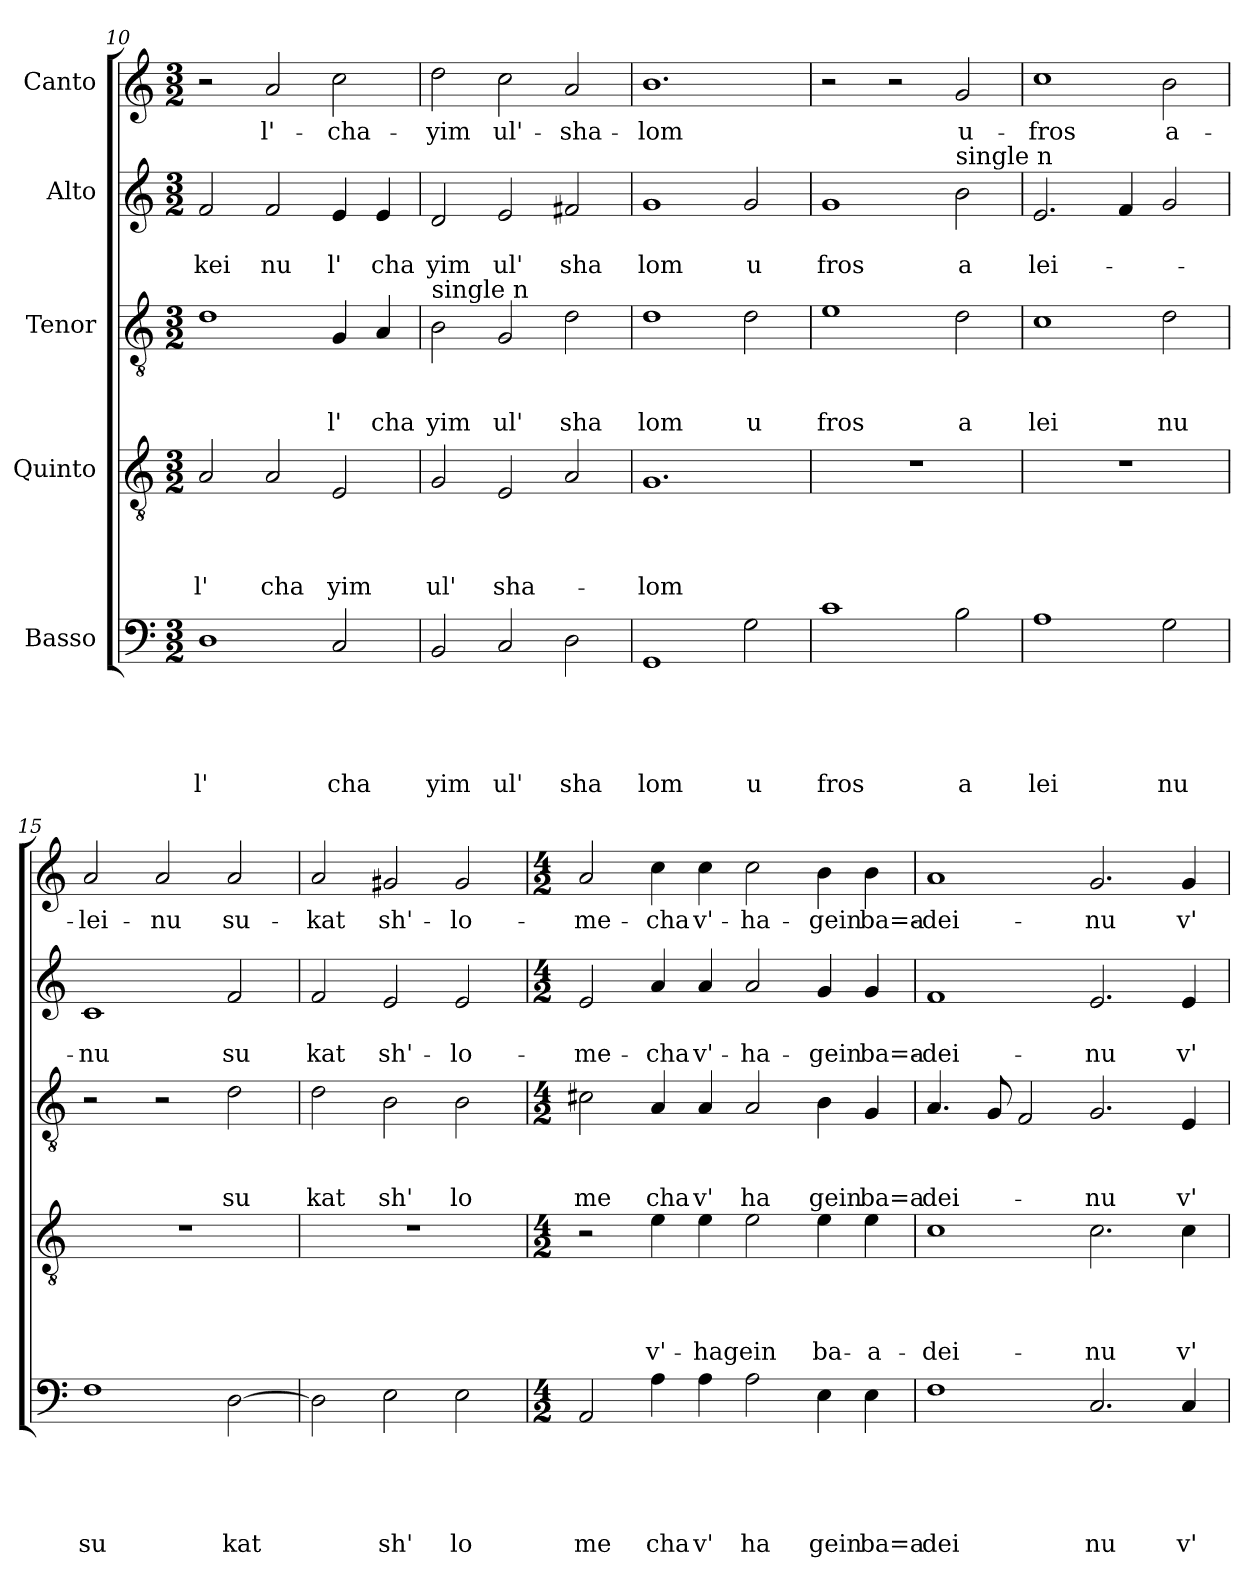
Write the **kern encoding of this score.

**kern	**text	**text	**text	**text	**text	**kern	**text	**text	**text	**text	**kern	**text	**text	**text	**kern	**text	**text	**kern	**text
*part5	*part5	*part5	*part5	*part5	*part5	*part4	*part4	*part4	*part4	*part4	*part3	*part3	*part3	*part3	*part2	*part2	*part2	*part1	*part1
*staff5	*staff5	*staff5	*staff5	*staff5	*staff5	*staff4	*staff4	*staff4	*staff4	*staff4	*staff3	*staff3	*staff3	*staff3	*staff2	*staff2	*staff2	*staff1	*staff1
*I"Basso	*	*	*	*	*	*I"Quinto	*	*	*	*	*I"Tenor	*	*	*	*I"Alto	*	*	*I"Canto	*
*clefF4	*	*	*	*	*	*clefGv2	*	*	*	*	*clefGv2	*	*	*	*clefG2	*	*	*clefG2	*
*k[]	*	*	*	*	*	*k[]	*	*	*	*	*k[]	*	*	*	*k[]	*	*	*k[]	*
*C:	*	*	*	*	*	*C:	*	*	*	*	*C:	*	*	*	*C:	*	*	*C:	*
*M3/2	*	*	*	*	*	*M3/2	*	*	*	*	*M3/2	*	*	*	*M3/2	*	*	*M3/2	*
=10	=10	=10	=10	=10	=10	=10	=10	=10	=10	=10	=10	=10	=10	=10	=10	=10	=10	=10	=10
!	!	!	!	!	!LO:LY:b	!	!	!	!	!LO:LY:b	!	!	!	!	!	!	!LO:LY:b	!	!
1D	.	.	.	.	l'	2A/	.	.	.	l'	1d	.	.	.	2f/	.	kei	2r	.
!	!	!	!	!	!	!	!	!	!	!LO:LY:b	!	!	!	!	!	!	!LO:LY:b	!	!LO:LY:b
.	.	.	.	.	.	2A/	.	.	.	cha	.	.	.	.	2f/	.	nu	2a/	l'-
!	!	!	!	!	!LO:LY:b	!	!	!	!	!LO:LY:b	!	!	!	!LO:LY:b	!	!	!LO:LY:b	!	!LO:LY:b
2C/	.	.	.	.	cha	2E/	.	.	.	yim	4G/	.	.	l'	4e/	.	l'	2cc\	-cha-
!	!	!	!	!	!	!	!	!	!	!	!	!	!	!LO:LY:b	!	!	!LO:LY:b	!	!
.	.	.	.	.	.	.	.	.	.	.	4A/	.	.	cha	4e/	.	cha	.	.
=11	=11	=11	=11	=11	=11	=11	=11	=11	=11	=11	=11	=11	=11	=11	=11	=11	=11	=11	=11
!	!	!	!	!	!	!	!	!	!	!	!LO:TX:a:t=single n	!	!	!	!	!	!	!	!
!	!	!	!	!	!LO:LY:b	!	!	!	!	!LO:LY:b	!	!	!	!LO:LY:b	!	!	!LO:LY:b	!	!LO:LY:b
2BB/	.	.	.	.	yim	2G/	.	.	.	ul'	2B\	.	.	yim	2d/	.	yim	2dd\	-yim
!	!	!	!	!	!LO:LY:b	!	!	!	!	!LO:LY:b	!	!	!	!LO:LY:b	!	!	!LO:LY:b	!	!LO:LY:b
2C/	.	.	.	.	ul'	2E/	.	.	.	sha-	2G/	.	.	ul'	2e/	.	ul'	2cc\	ul'-
!	!	!	!	!	!LO:LY:b	!	!	!	!	!	!	!	!	!LO:LY:b	!	!	!LO:LY:b	!	!LO:LY:b
2D\	.	.	.	.	sha	2A/	.	.	.	.	2d\	.	.	sha	2f#X/	.	sha	2a/	-sha-
=12	=12	=12	=12	=12	=12	=12	=12	=12	=12	=12	=12	=12	=12	=12	=12	=12	=12	=12	=12
!	!	!	!	!	!LO:LY:b	!	!	!	!	!LO:LY:b	!	!	!	!LO:LY:b	!	!	!LO:LY:b	!	!LO:LY:b
1GG	.	.	.	.	lom	1.G	.	.	.	-lom	1d	.	.	lom	1g	.	lom	1.b	-lom
!	!	!	!	!	!LO:LY:b	!	!	!	!	!	!	!	!	!LO:LY:b	!	!	!LO:LY:b	!	!
2G\	.	.	.	.	u	.	.	.	.	.	2d\	.	.	u	2g/	.	u	.	.
=13	=13	=13	=13	=13	=13	=13	=13	=13	=13	=13	=13	=13	=13	=13	=13	=13	=13	=13	=13
!	!	!	!	!	!LO:LY:b	!	!	!	!	!	!	!	!	!LO:LY:b	!	!	!LO:LY:b	!	!
1c	.	.	.	.	fros	1.r	.	.	.	.	1e	.	.	fros	1g	.	fros	2r	.
.	.	.	.	.	.	.	.	.	.	.	.	.	.	.	.	.	.	2r	.
!	!	!	!	!	!	!	!	!	!	!	!	!	!	!	!LO:TX:a:t=single n	!	!	!	!
!	!	!	!	!	!LO:LY:b	!	!	!	!	!	!	!	!	!LO:LY:b	!	!	!LO:LY:b	!	!LO:LY:b
2B\	.	.	.	.	a	.	.	.	.	.	2d\	.	.	a	2b\	.	a	2g/	u-
=14	=14	=14	=14	=14	=14	=14	=14	=14	=14	=14	=14	=14	=14	=14	=14	=14	=14	=14	=14
!	!	!	!	!	!LO:LY:b	!	!	!	!	!	!	!	!	!LO:LY:b	!	!	!LO:LY:b	!	!LO:LY:b
1A	.	.	.	.	lei	1.r	.	.	.	.	1c	.	.	lei	2.e/	.	lei-	1cc	-fros
.	.	.	.	.	.	.	.	.	.	.	.	.	.	.	4f/	.	.	.	.
!	!	!	!	!	!LO:LY:b	!	!	!	!	!	!	!	!	!LO:LY:b	!	!	!	!	!LO:LY:b
2G\	.	.	.	.	nu	.	.	.	.	.	2d\	.	.	nu	2g/	.	.	2b\	a-
=15	=15	=15	=15	=15	=15	=15	=15	=15	=15	=15	=15	=15	=15	=15	=15	=15	=15	=15	=15
!	!	!	!	!	!LO:LY:b	!	!	!	!	!	!	!	!	!	!	!	!LO:LY:b	!	!LO:LY:b
1F	.	.	.	.	su	1.r	.	.	.	.	2r	.	.	.	1c	.	-nu	2a/	-lei-
!	!	!	!	!	!	!	!	!	!	!	!	!	!	!	!	!	!	!	!LO:LY:b
.	.	.	.	.	.	.	.	.	.	.	2r	.	.	.	.	.	.	2a/	-nu
!	!	!	!	!	!LO:LY:b	!	!	!	!	!	!	!	!	!LO:LY:b	!	!	!LO:LY:b	!	!LO:LY:b
[<2D\	.	.	.	.	kat	.	.	.	.	.	2d\	.	.	su	2f/	.	su	2a/	su-
!!LO:PB:g=z
=16	=16	=16	=16	=16	=16	=16	=16	=16	=16	=16	=16	=16	=16	=16	=16	=16	=16	=16	=16
!	!	!	!	!	!	!	!	!	!	!	!	!	!	!LO:LY:b	!	!	!LO:LY:b	!	!LO:LY:b
2D\]	.	.	.	.	.	1.r	.	.	.	.	2d\	.	.	kat	2f/	.	kat	2a/	-kat
!	!	!	!	!	!LO:LY:b	!	!	!	!	!	!	!	!	!LO:LY:b	!	!	!LO:LY:b	!	!LO:LY:b
2E\	.	.	.	.	sh'	.	.	.	.	.	2B\	.	.	sh'	2e/	.	sh'-	2g#X/	sh'-
!	!	!	!	!	!LO:LY:b	!	!	!	!	!	!	!	!	!LO:LY:b	!	!	!LO:LY:b	!	!LO:LY:b
2E\	.	.	.	.	lo	.	.	.	.	.	2B\	.	.	lo	2e/	.	-lo-	2g#/	-lo-
=17	=17	=17	=17	=17	=17	=17	=17	=17	=17	=17	=17	=17	=17	=17	=17	=17	=17	=17	=17
*M4/2	*	*	*	*	*	*M4/2	*	*	*	*	*M4/2	*	*	*	*M4/2	*	*	*M4/2	*
!	!	!	!	!	!LO:LY:b	!	!	!	!	!	!	!	!	!LO:LY:b	!	!	!LO:LY:b	!	!LO:LY:b
2AA/	.	.	.	.	me	2r	.	.	.	.	2c#X\	.	.	me	2e/	.	-me-	2a/	-me-
!	!	!	!	!	!LO:LY:b	!	!	!	!	!LO:LY:b	!	!	!	!LO:LY:b	!	!	!LO:LY:b	!	!LO:LY:b
4A\	.	.	.	.	cha	4e\	.	.	.	v'-	4A/	.	.	cha	4a/	.	-cha	4cc\	-cha
!	!	!	!	!	!LO:LY:b	!	!	!	!	!LO:LY:b	!	!	!	!LO:LY:b	!	!	!LO:LY:b	!	!LO:LY:b
4A\	.	.	.	.	v'	4e\	.	.	.	-hagein	4A/	.	.	v'	4a/	.	v'-	4cc\	v'-
!	!	!	!	!	!LO:LY:b	!	!	!	!	!	!	!	!	!LO:LY:b	!	!	!LO:LY:b	!	!LO:LY:b
2A\	.	.	.	.	ha	2e\	.	.	.	.	2A/	.	.	ha	2a/	.	-ha-	2cc\	-ha-
!	!	!	!	!	!LO:LY:b	!	!	!	!	!LO:LY:b	!	!	!	!LO:LY:b	!	!	!LO:LY:b	!	!LO:LY:b
4E\	.	.	.	.	gein	4e\	.	.	.	ba-	4B\	.	.	gein	4g/	.	-gein	4b\	-gein
!	!	!	!	!	!LO:LY:b	!	!	!	!	!LO:LY:b	!	!	!	!LO:LY:b	!	!	!LO:LY:b	!	!LO:LY:b
4E\	.	.	.	.	ba=a	4e\	.	.	.	-a-	4G/	.	.	ba=a	4g/	.	ba=a-	4b\	ba=a-
=18	=18	=18	=18	=18	=18	=18	=18	=18	=18	=18	=18	=18	=18	=18	=18	=18	=18	=18	=18
!	!	!	!	!	!LO:LY:b	!	!	!	!	!LO:LY:b	!	!	!	!LO:LY:b	!	!	!LO:LY:b	!	!LO:LY:b
1F	.	.	.	.	dei	1c	.	.	.	-dei-	4.A/	.	.	dei-	1f	.	-dei-	1a	-dei-
.	.	.	.	.	.	.	.	.	.	.	8G/	.	.	.	.	.	.	.	.
.	.	.	.	.	.	.	.	.	.	.	2F/	.	.	.	.	.	.	.	.
!	!	!	!	!	!LO:LY:b	!	!	!	!	!LO:LY:b	!	!	!	!LO:LY:b	!	!	!LO:LY:b	!	!LO:LY:b
2.C/	.	.	.	.	nu	2.c\	.	.	.	-nu	2.G/	.	.	-nu	2.e/	.	-nu	2.g/	-nu
!	!	!	!	!	!LO:LY:b	!	!	!	!	!LO:LY:b	!	!	!	!LO:LY:b	!	!	!LO:LY:b	!	!LO:LY:b
4C/	.	.	.	.	v'	4c\	.	.	.	v'-	4E/	.	.	v'	4e/	.	v'-	4g/	v'-
=	=	=	=	=	=	=	=	=	=	=	=	=	=	=	=	=	=	=	=
*-	*-	*-	*-	*-	*-	*-	*-	*-	*-	*-	*-	*-	*-	*-	*-	*-	*-	*-	*-
